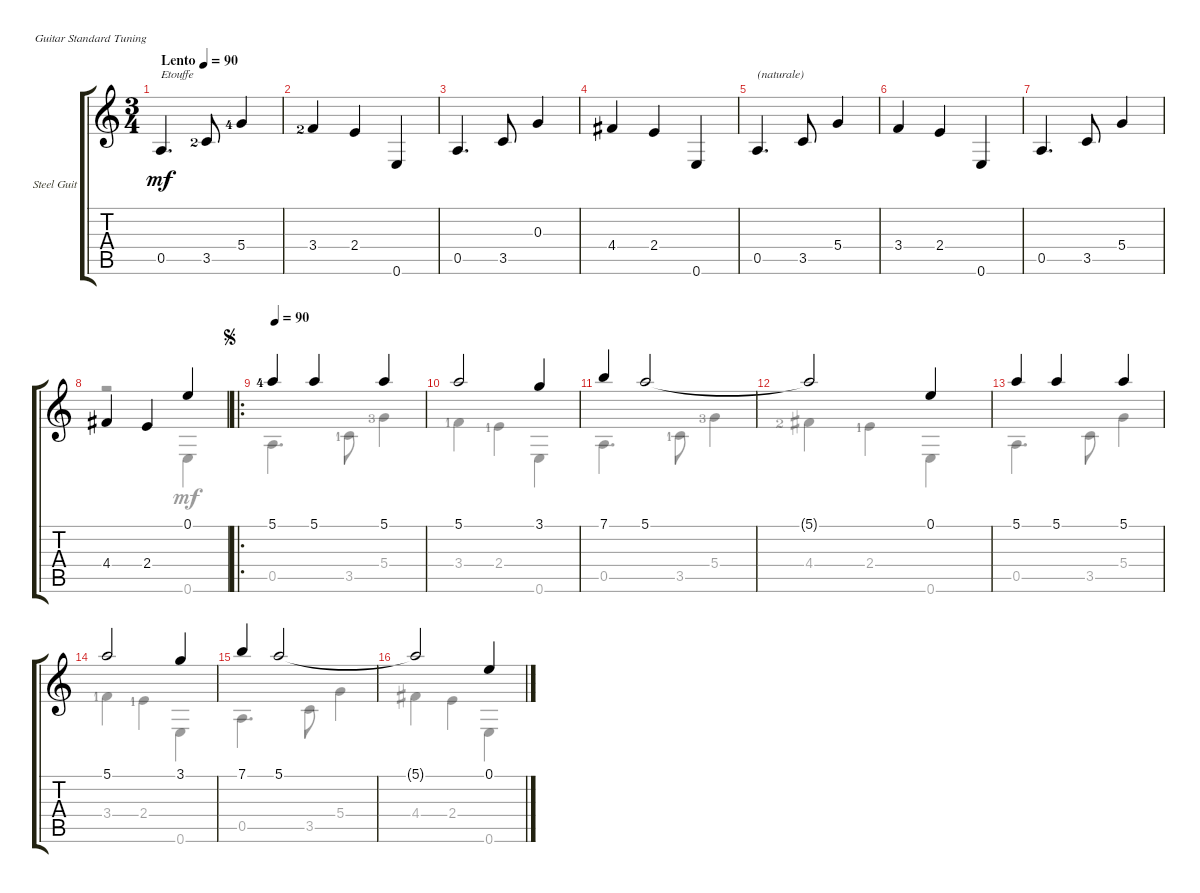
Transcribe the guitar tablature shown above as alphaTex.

\defaultSystemsLayout 4
\bracketExtendMode groupsimilarinstruments
\firstSystemTrackNameOrientation horizontal
\otherSystemsTrackNameOrientation horizontal
\track ("Steel Guitar" "Steel Guit") {instrument acousticguitarsteel}
\staff {score tabs}
\tuning (E4 B3 G3 D3 A2 E2)
\voice
\ts (3 4)
\ac
\tempo (90 "Lento")
\clef g2
\ks c
0.5.4{d txt "Etouffe" dy mf instrument acousticguitarsteel} 3.5{lf 3}.8 5.4{lf 5}.4 |
3.4{lf 3}.4 2.4.4 0.6.4 |
0.5.4{d} 3.5.8 0.3.4 |
4.4.4 2.4.4 0.6.4 |
0.5.4{d txt "(naturale)"} 3.5.8 5.4.4 |
3.4.4 2.4.4 0.6.4 |
0.5.4{d} 3.5.8 5.4.4 |
4.4.4 2.4.4 0.1.4 |
\ro
\jump segno
\tempo (90 0.025)
5.1{lf 5}.4 5.1.4 5.1.4 |
5.1.2 3.1.4 |
7.1.4 5.1.2 |
5.1{t}.2 0.1.4 |
5.1.4 5.1.4 5.1.4 |
5.1.2 3.1.4 |
7.1.4 5.1.2 |
5.1{t}.2 0.1.4
\voice
\clef g2
\ottava regular
\simile none
\ks c
|
|
|
|
|
|
|
r.2 0.6.4 |
0.5.4{d} 3.5{lf 2}.8 5.4{lf 4}.4 |
3.4{lf 2}.4 2.4{lf 2}.4 0.6.4 |
0.5.4{d} 3.5{lf 2}.8 5.4{lf 4}.4 |
4.4{lf 3}.4 2.4{lf 2}.4 0.6.4 |
0.5.4{d} 3.5.8 5.4.4 |
3.4{lf 2}.4 2.4{lf 2}.4 0.6.4 |
0.5.4{d} 3.5.8 5.4.4 |
4.4.4 2.4.4 0.6.4
